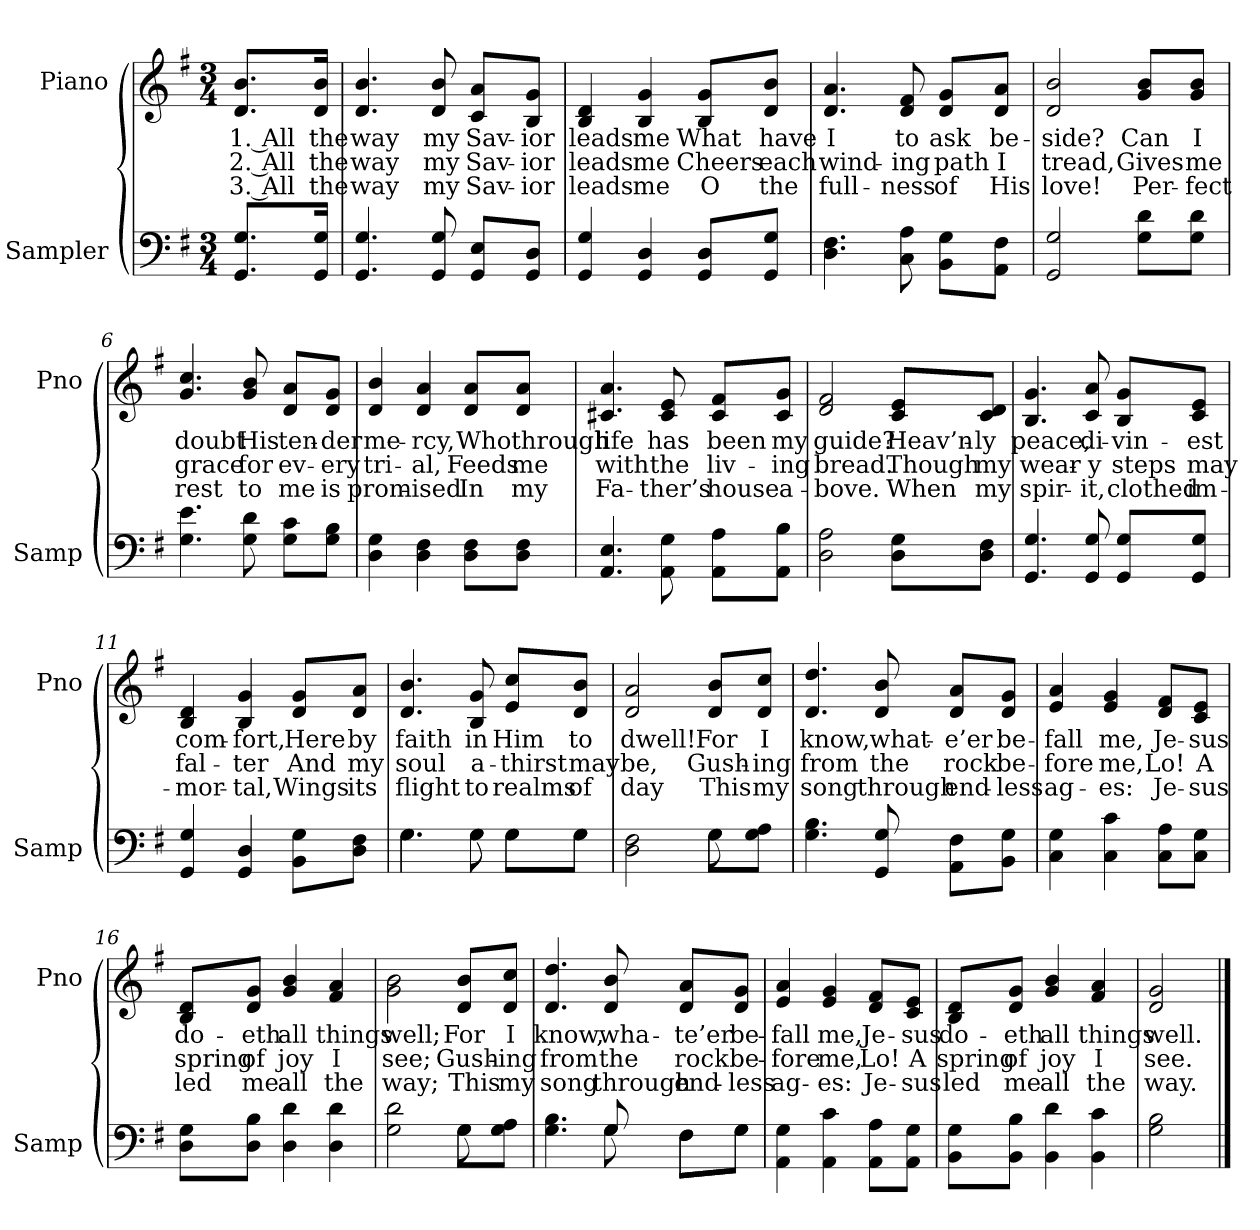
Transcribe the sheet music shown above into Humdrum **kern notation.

**kern	**kern	**text	**text	**text
*part2	*part1	*part1	*part1	*part1
*staff2	*staff1	*staff1	*staff1	*staff1
*I"Sampler	*I"Piano	*	*	*
*I'Samp	*I'Pno	*	*	*
*clefF4	*clefG2	*	*	*
*k[f#]	*k[f#]	*	*	*
*G:	*G:	*	*	*
*M3/4	*M3/4	*	*	*
=1	=1	=1	=1	=1
8.GG/ 8.G/L	8.d/ 8.b/L	1. All	2. All	3. All
16GG/ 16G/Jk	16d/ 16b/Jk	the	the	the
=2	=2	=2	=2	=2
4.GG 4.G	4.d 4.b	way	way	way
8GG 8G	8d 8b	my	my	my
8GG/ 8E/L	8c/ 8a/L	Sav-	Sav-	Sav-
8GG/ 8D/J	8B/ 8g/J	-ior	-ior	-ior
=3	=3	=3	=3	=3
4GG 4G	4B 4d	leads	leads	leads
4GG 4D	4B 4g	me	me	me
8GG/ 8D/L	8B/ 8g/L	What	Cheers	O
8GG/ 8G/J	8d/ 8b/J	have	each	the
=4	=4	=4	=4	=4
4.D 4.F#	4.d 4.a	I	wind-	full-
8C 8A	8d 8f#	to	-ing	-ness
8BB\ 8G\L	8d/ 8g/L	ask	path	of
8AA\ 8F#\J	8d/ 8a/J	be-	I	His
=5	=5	=5	=5	=5
2GG 2G	2d 2b	-side?	tread,	love!
8G\ 8d\L	8g/ 8b/L	Can	Gives	Per-
8G\ 8d\J	8g/ 8b/J	I	me	-fect
=6	=6	=6	=6	=6
4.G 4.e	4.g 4.cc	doubt	grace	rest
8G 8d	8g 8b	His	for	to
8G\ 8c\L	8d/ 8a/L	ten-	ev-	me
8G\ 8B\J	8d/ 8g/J	-der	-ery	is
=7	=7	=7	=7	=7
4D 4G	4d 4b	me-	tri-	prom-
4D 4F#	4d 4a	-rcy,	-al,	-ised
8D\ 8F#\L	8d/ 8a/L	Who	Feeds	In
8D\ 8F#\J	8d/ 8a/J	through	me	my
=8	=8	=8	=8	=8
4.AA 4.E	4.c#X 4.a	life	with	Fa-
8AA 8G	8c# 8e	has	the	-ther’s
8AA\ 8A\L	8c#/ 8f#/L	been	liv-	house
8AA\ 8B\J	8c#/ 8g/J	my	-ing	a-
=9	=9	=9	=9	=9
2D 2A	2d 2f#	guide?	bread.	-bove.
8D\ 8G\L	8c/ 8e/L	Heav’n-	Though	When
8D\ 8F#\J	8c/ 8d/J	-ly	my	my
=10	=10	=10	=10	=10
4.GG 4.G	4.B 4.g	peace,	wear-	spir-
8GG 8G	8c 8a	di-	-y	-it,
8GG/ 8G/L	8B/ 8g/L	-vin-	steps	clothed
8GG/ 8G/J	8c/ 8e/J	-est	may	im-
=11	=11	=11	=11	=11
4GG 4G	4B 4d	com-	fal-	-mor-
4GG 4D	4B 4g	-fort,	-ter	-tal,
8BB\ 8G\L	8d/ 8g/L	Here	And	Wings
8D\ 8F#\J	8d/ 8a/J	by	my	its
=12	=12	=12	=12	=12
*^	*	*	*	*
4.G\	4.G	4.d 4.b	faith	soul	flight
8G\	8G	8B 8g	in	a-	to
8G\L	8G\L	8e/ 8cc/L	Him	-thirst	realms
8G\J	8G\J	8d/ 8b/J	to	may	of
=13	=13	=13	=13	=13	=13
2D 2F#	2ryy	2d 2a	dwell!	be,	day
8G\L	8G	8d/ 8b/L	For	Gush-	This
8G\ 8A\J	8ryy	8d/ 8cc/J	I	-ing	my
*v	*v	*	*	*	*
=14	=14	=14	=14	=14
4.G 4.B	4.d 4.dd	know,	from	song
8GG 8G	8d 8b	what-	the	through
8AA\ 8F#\L	8d/ 8a/L	-e’er	rock	end-
8BB\ 8G\J	8d/ 8g/J	be-	be-	-less
=15	=15	=15	=15	=15
4C 4G	4e 4a	-fall	-fore	ag-
4C 4c	4e 4g	me,	me,	-es:
8C\ 8A\L	8d/ 8f#/L	Je-	Lo!	Je-
8C\ 8G\J	8c/ 8e/J	-sus	A	-sus
=16	=16	=16	=16	=16
8D\ 8G\L	8B/ 8d/L	do-	spring	led
8D\ 8B\J	8d/ 8g/J	-eth	of	me
4D 4d	4g 4b	all	joy	all
4D 4d	4f# 4a	things	I	the
=17	=17	=17	=17	=17
*^	*	*	*	*
2G 2d	2ryy	2g\ 2b\	well;	see;	way;
8G\L	8G	8d/ 8b/L	For	Gush-	This
8G\ 8A\J	8ryy	8d/ 8cc/J	I	-ing	my
=18	=18	=18	=18	=18	=18
4.G 4.B	4.ryy	4.d 4.dd	know,	from	song
8G/	8G	8d 8b	wha-	the	through
8F#\L	8F#\L	8d/ 8a/L	-te’er	rock	end-
8G\J	8G\J	8d/ 8g/J	be-	be-	-less
*v	*v	*	*	*	*
=19	=19	=19	=19	=19
4AA 4G	4e 4a	-fall	-fore	ag-
4AA 4c	4e 4g	me,	me,	-es:
8AA\ 8A\L	8d/ 8f#/L	Je-	Lo!	Je-
8AA\ 8G\J	8c/ 8e/J	-sus	A	-sus
=20	=20	=20	=20	=20
8BB\ 8G\L	8B/ 8d/L	do-	spring	led
8BB\ 8B\J	8d/ 8g/J	-eth	of	me
4BB 4d	4g 4b	all	joy	all
4BB 4c	4f# 4a	things	I	the
=21	=21	=21	=21	=21
2G 2B	2d 2g	well.	see.	way.
==	==	==	==	==
*-	*-	*-	*-	*-
